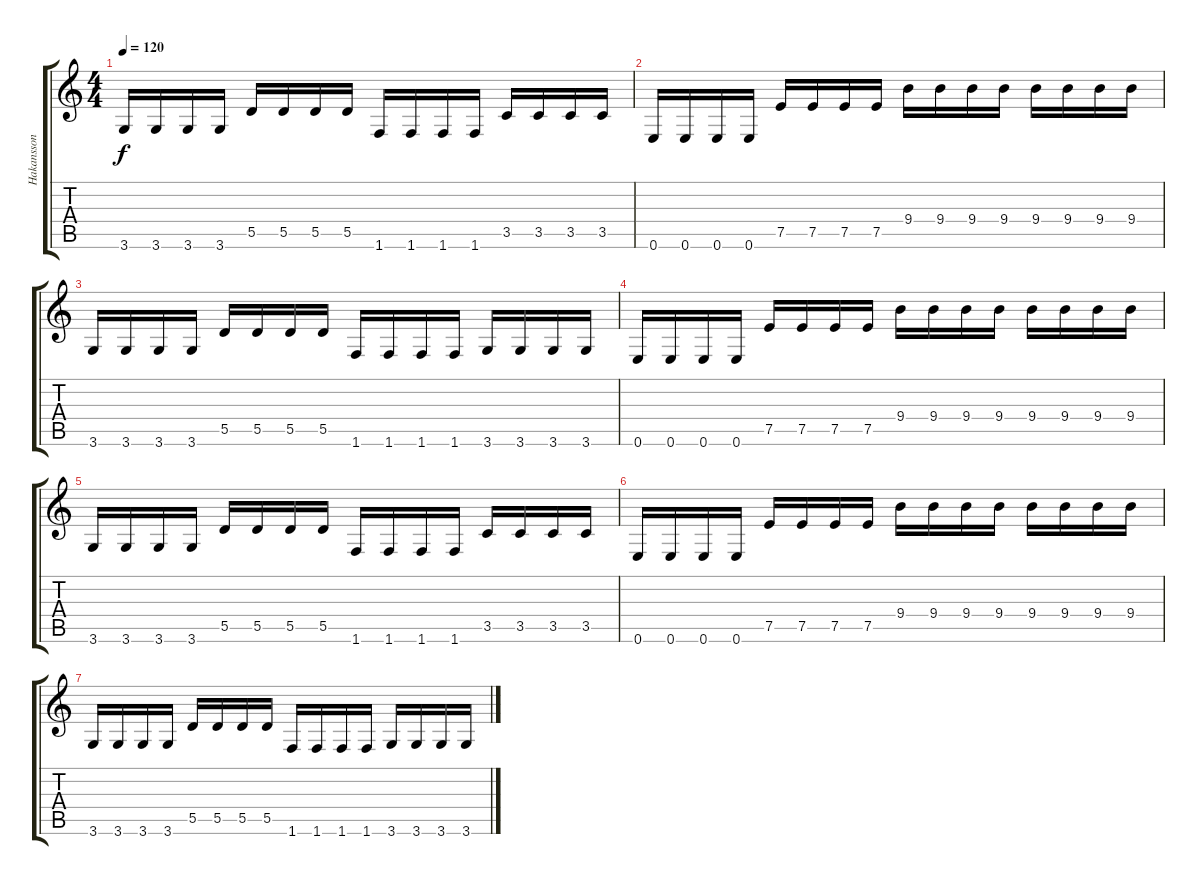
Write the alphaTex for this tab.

\track ("Hakansson" "Hakansson") {instrument distortionguitar}
\staff {score tabs}
\tuning (E4 B3 G3 D3 A2 E2) {hide}
\ts (4 4)
\tempo 120
\clef g2
\ks c
3.6.16{dy f} 3.6.16 3.6.16 3.6.16 5.5.16 5.5.16 5.5.16 5.5.16 1.6.16 1.6.16 1.6.16 1.6.16 3.5.16 3.5.16 3.5.16 3.5.16 |
0.6.16{volume 4} 0.6.16 0.6.16 0.6.16 7.5.16 7.5.16 7.5.16 7.5.16 9.4.16 9.4.16 9.4.16 9.4.16 9.4.16 9.4.16 9.4.16 9.4.16 |
3.6.16 3.6.16 3.6.16 3.6.16 5.5.16 5.5.16 5.5.16 5.5.16 1.6.16 1.6.16 1.6.16 1.6.16 3.6.16 3.6.16 3.6.16 3.6.16 |
0.6.16{volume 2} 0.6.16 0.6.16 0.6.16 7.5.16 7.5.16 7.5.16 7.5.16 9.4.16 9.4.16 9.4.16 9.4.16 9.4.16 9.4.16 9.4.16 9.4.16 |
3.6.16 3.6.16 3.6.16 3.6.16 5.5.16 5.5.16 5.5.16 5.5.16 1.6.16 1.6.16 1.6.16 1.6.16 3.5.16 3.5.16 3.5.16 3.5.16 |
0.6.16{volume 0} 0.6.16 0.6.16 0.6.16 7.5.16 7.5.16 7.5.16 7.5.16 9.4.16 9.4.16 9.4.16 9.4.16 9.4.16 9.4.16 9.4.16 9.4.16 |
3.6.16 3.6.16 3.6.16 3.6.16 5.5.16 5.5.16 5.5.16 5.5.16 1.6.16 1.6.16 1.6.16 1.6.16 3.6.16 3.6.16 3.6.16 3.6.16
